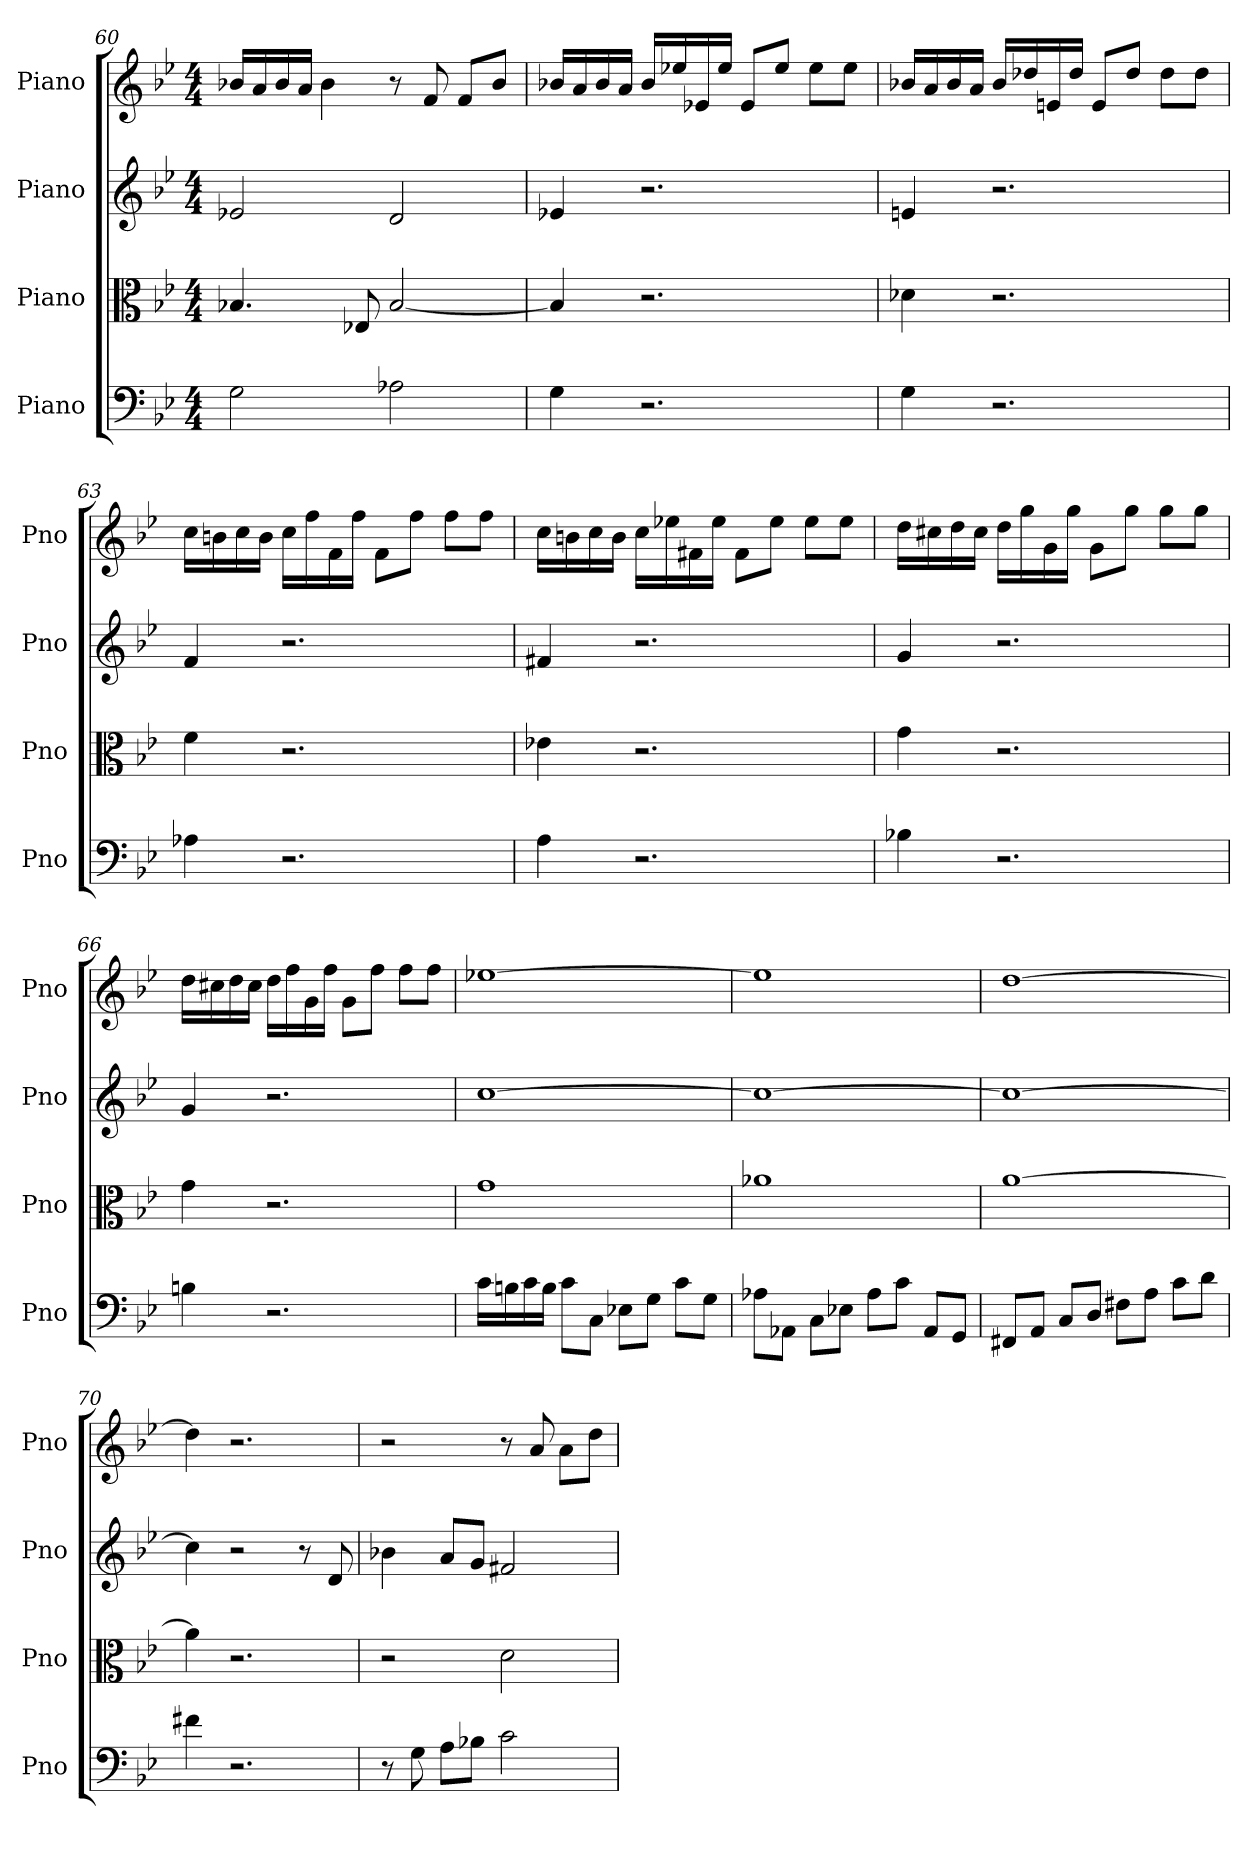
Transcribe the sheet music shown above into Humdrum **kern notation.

**kern	**kern	**kern	**kern
*part4	*part3	*part2	*part1
*staff4	*staff3	*staff2	*staff1
*I"Piano	*I"Piano	*I"Piano	*I"Piano
*I'Pno	*I'Pno	*I'Pno	*I'Pno
*clefF4	*clefC3	*clefG2	*clefG2
*k[b-e-]	*k[b-e-]	*k[b-e-]	*k[b-e-]
*M4/4	*M4/4	*M4/4	*M4/4
=60	=60	=60	=60
2G\	4.B-X/	2e-X/	16b-X/LL
.	.	.	16a/
.	.	.	16b-/
.	.	.	16a/JJ
.	.	.	4b-\
.	8E-X/	.	.
2A-X\	[2B-/	2d/	8r
.	.	.	8f/
.	.	.	8f/L
.	.	.	8b-/J
=61	=61	=61	=61
4G\	4B-/]	4e-X/	16b-X/LL
.	.	.	16a/
.	.	.	16b-/
.	.	.	16a/JJ
2.r	2.r	2.r	16b-/LL
.	.	.	16ee-X/
.	.	.	16e-X/
.	.	.	16ee-/JJ
.	.	.	8e-/L
.	.	.	8ee-/J
.	.	.	8ee-\L
.	.	.	8ee-\J
!!LO:LB:g=z
=62	=62	=62	=62
4G\	4d-X\	4e/	16b-X/LL
.	.	.	16a/
.	.	.	16b-/
.	.	.	16a/JJ
2.r	2.r	2.r	16b-/LL
.	.	.	16dd-X/
.	.	.	16e/
.	.	.	16dd-/JJ
.	.	.	8e/L
.	.	.	8dd-/J
.	.	.	8dd-\L
.	.	.	8dd-\J
=63	=63	=63	=63
4A-X\	4f\	4f/	16cc\LL
.	.	.	16b\
.	.	.	16cc\
.	.	.	16b\JJ
2.r	2.r	2.r	16cc\LL
.	.	.	16ff\
.	.	.	16f\
.	.	.	16ff\JJ
.	.	.	8f\L
.	.	.	8ff\J
.	.	.	8ff\L
.	.	.	8ff\J
=64	=64	=64	=64
4A\	4e-X\	4f#X/	16cc\LL
.	.	.	16b\
.	.	.	16cc\
.	.	.	16b\JJ
2.r	2.r	2.r	16cc\LL
.	.	.	16ee-X\
.	.	.	16f#X\
.	.	.	16ee-\JJ
.	.	.	8f#\L
.	.	.	8ee-\J
.	.	.	8ee-\L
.	.	.	8ee-\J
!!LO:LB:g=z
=65	=65	=65	=65
4B-X\	4g\	4g/	16dd\LL
.	.	.	16cc#X\
.	.	.	16dd\
.	.	.	16cc#\JJ
2.r	2.r	2.r	16dd\LL
.	.	.	16gg\
.	.	.	16g\
.	.	.	16gg\JJ
.	.	.	8g\L
.	.	.	8gg\J
.	.	.	8gg\L
.	.	.	8gg\J
=66	=66	=66	=66
4B\	4g\	4g/	16dd\LL
.	.	.	16cc#X\
.	.	.	16dd\
.	.	.	16cc#\JJ
2.r	2.r	2.r	16dd\LL
.	.	.	16ff\
.	.	.	16g\
.	.	.	16ff\JJ
.	.	.	8g\L
.	.	.	8ff\J
.	.	.	8ff\L
.	.	.	8ff\J
=67	=67	=67	=67
16c\LL	1g	[1cc	[1ee-X
16B\	.	.	.
16c\	.	.	.
16B\JJ	.	.	.
8c\L	.	.	.
8C\J	.	.	.
8E-X\L	.	.	.
8G\J	.	.	.
8c\L	.	.	.
8G\J	.	.	.
!!LO:PB:g=z
=68	=68	=68	=68
8A-X\L	1a-X	1cc_	1ee-]
8AA-X\J	.	.	.
8C\L	.	.	.
8E-X\J	.	.	.
8A-\L	.	.	.
8c\J	.	.	.
8AA-/L	.	.	.
8GG/J	.	.	.
=69	=69	=69	=69
8FF#X/L	[1a	1cc_	[1dd
8AA/J	.	.	.
8C/L	.	.	.
8D/J	.	.	.
8F#X\L	.	.	.
8A\J	.	.	.
8c\L	.	.	.
8d\J	.	.	.
=70	=70	=70	=70
4f#X\	4a\]	4cc\]	4dd\]
2.r	2.r	2r	2.r
.	.	8r	.
.	.	8d/	.
=71	=71	=71	=71
8r	2r	4b-X\	2r
8G\	.	.	.
8A\L	.	8a/L	.
8B-X\J	.	8g/J	.
2c\	2d\	2f#X/	8r
.	.	.	8a/
.	.	.	8a\L
.	.	.	8dd\J
=	=	=	=
*-	*-	*-	*-
